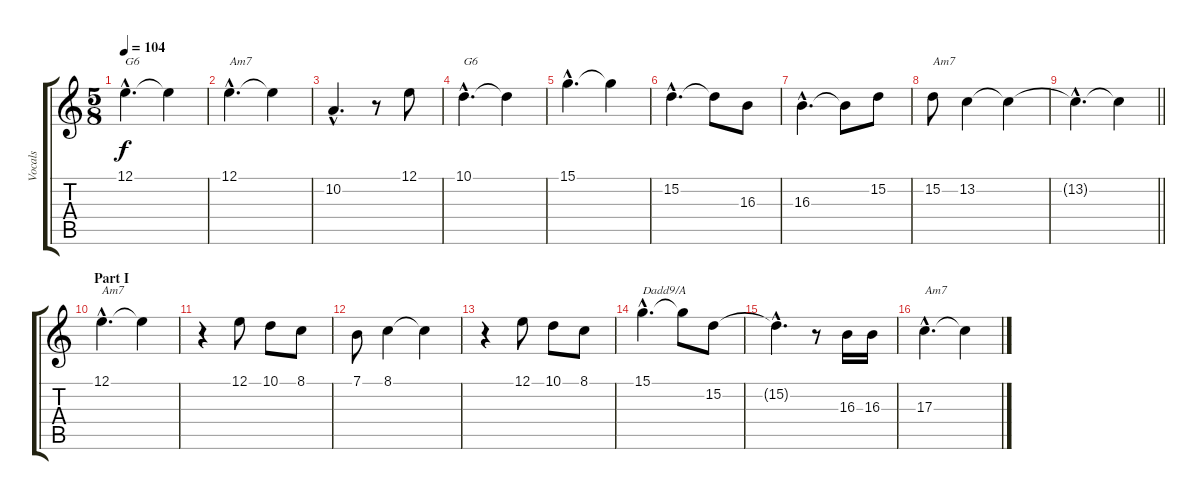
\track ("Vocals" "Vocals") {instrument trumpet}
\staff {score tabs}
\tuning (E4 B3 G3 D3 A2 E2) {hide}
\ts (5 8)
\tempo 104
\clef g2
\ks c
12.1{hac}.4{d txt "G6" dy f} 12.1{t}.4 |
12.1{hac}.4{d txt "Am7"} 12.1{t}.4 |
10.2{hac}.4{d} r.8 12.1.8 |
10.1{hac}.4{d txt "G6"} 10.1{t}.4 |
15.1{hac}.4{d} 15.1{t}.4 |
15.2{hac}.4{d} 15.2{t}.8 16.3.8 |
16.3{hac}.4{d} 16.3{t}.8 15.2.8 |
15.2.8{txt "Am7"} 13.2.4 13.2{t}.4 |
\barLineRight lightlight
13.2{hac t}.4{d} 13.2{t}.4 |
\section ("" "Part I")
12.1{hac}.4{d txt "Am7"} 12.1{t}.4 |
r.4 12.1.8 10.1.8 8.1.8 |
7.1.8 8.1.4 8.1{t}.4 |
r.4 12.1.8 10.1.8 8.1.8 |
15.1{hac}.4{d txt "Dadd9/A"} 15.1{t}.8 15.2.8 |
15.2{hac t}.4{d} r.8 16.3.16 16.3.16 |
17.3{hac}.4{d txt "Am7"} 17.3{t}.4
